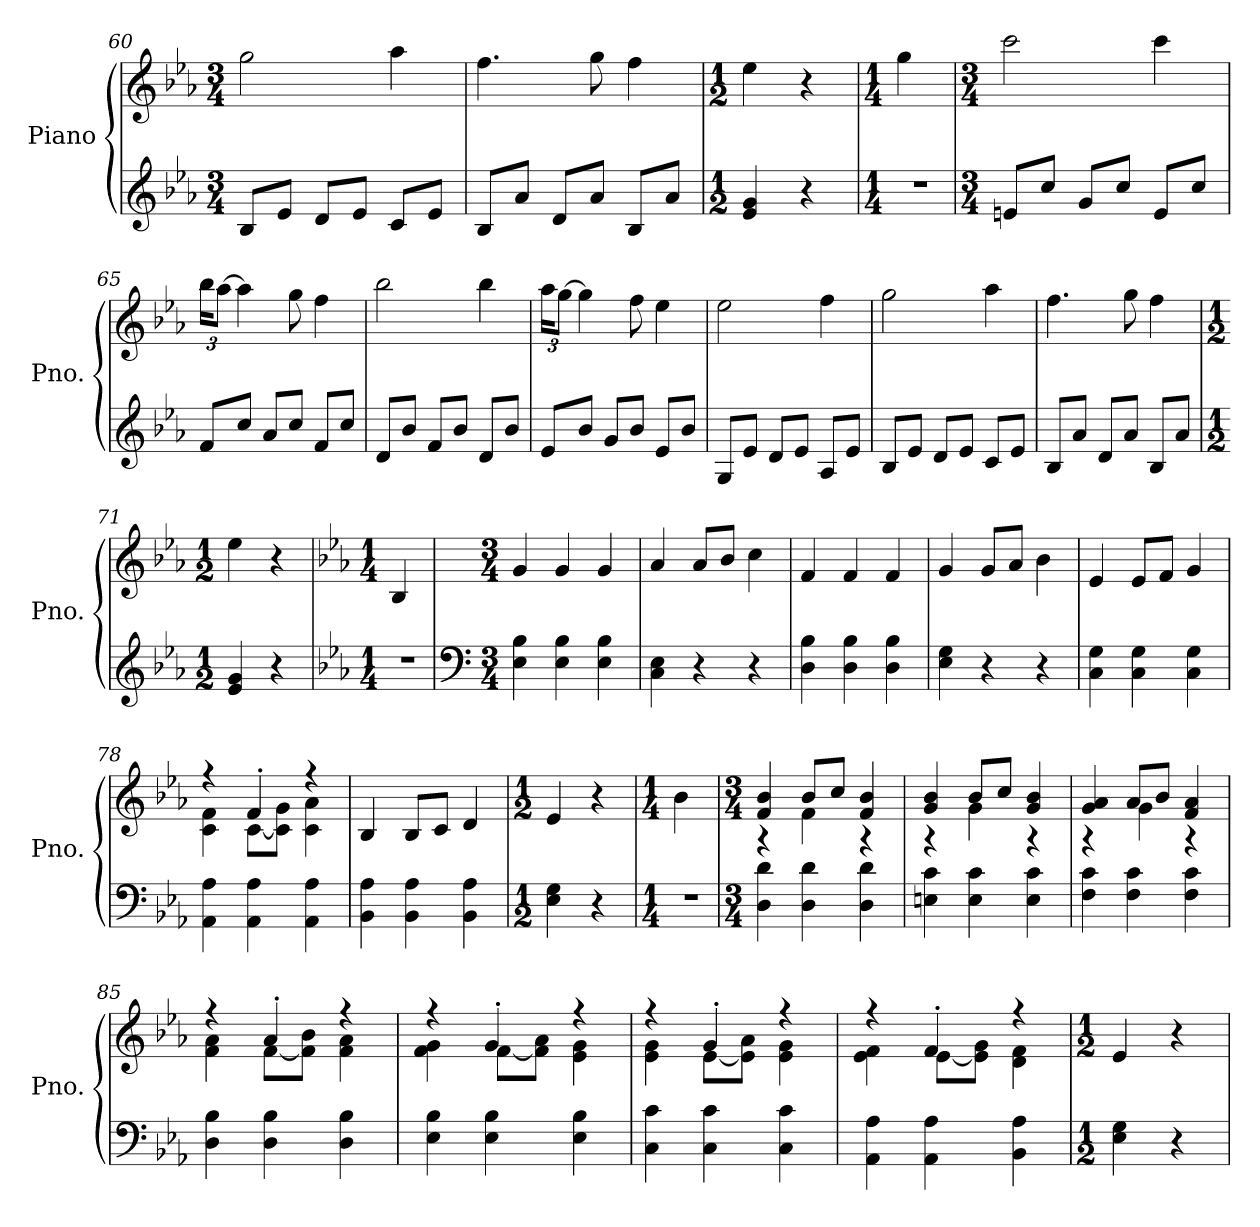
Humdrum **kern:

**kern	**kern
*part1	*part1
*staff2	*staff1
*I"Piano	*
*I'Pno.	*
*clefG2	*clefG2
*k[b-e-a-]	*k[b-e-a-]
*M3/4	*M3/4
=60	=60
8B-/L	2gg\
8e-/J	.
8d/L	.
8e-/J	.
8c/L	4aa-\
8e-/J	.
=61	=61
8B-/L	4.ff\
8a-/J	.
8d/L	.
8a-/J	8gg\
8B-/L	4ff\
8a-/J	.
=62	=62
*M1/2	*M1/2
4e-/ 4g/	4ee-\
4r	4r
=63	=63
*M1/4	*M1/4
4r	4gg\
=64	=64
*M3/4	*M3/4
8en/L	2ccc\
8cc/J	.
8g/L	.
8cc/J	.
8e/L	4ccc\
8cc/J	.
!!LO:LB:g=z
=65	=65
*	*Xbrackettup
8f/L	24bb-\KL
.	[12aa-\J
8cc/J	4aa-\]
8a-/L	.
8cc/J	8gg\
8f/L	4ff\
8cc/J	.
=66	=66
8d/L	2bb-\
8b-/J	.
8f/L	.
8b-/J	.
8d/L	4bb-\
8b-/J	.
=67	=67
8e-/L	24aa-\KL
.	[12gg\J
8b-/J	4gg\]
8g/L	.
8b-/J	8ff\
8e-/L	4ee-\
8b-/J	.
=68	=68
8G/L	2ee-\
8e-/J	.
8d/L	.
8e-/J	.
8A-/L	4ff\
8e-/J	.
=69	=69
8B-/L	2gg\
8e-/J	.
8d/L	.
8e-/J	.
8c/L	4aa-\
8e-/J	.
=70	=70
8B-/L	4.ff\
8a-/J	.
8d/L	.
8a-/J	8gg\
8B-/L	4ff\
8a-/J	.
!!LO:LB:g=z
=71	=71
*M1/2	*M1/2
4e-/ 4g/	4ee-\
4r	4r
=72	=72
*k[b-e-a-]	*k[b-e-a-]
*M1/4	*M1/4
4r	4B-/
=73	=73
*clefF4	*
*M3/4	*M3/4
4E-\ 4B-\	4g/
4E-\ 4B-\	4g/
4E-\ 4B-\	4g/
=74	=74
4C\ 4E-\	4a-/
4r	8a-/L
.	8b-/J
4r	4cc\
=75	=75
4D\ 4B-\	4f/
4D\ 4B-\	4f/
4D\ 4B-\	4f/
=76	=76
4E-\ 4G\	4g/
4r	8g/L
.	8a-/J
4r	4b-\
=77	=77
4C\ 4G\	4e-/
4C\ 4G\	8e-/L
.	8f/J
4C\ 4G\	4g/
=78	=78
*	*^
4AA-\ 4A-\	4r	4c\ 4f\
4AA-\ 4A-\	4f'/	[8c\L
.	.	8c\] 8g\J
4AA-\ 4A-\	4r	4c\ 4a-\
*	*v	*v
!!LO:LB:g=z
=79	=79
4BB-\ 4A-\	4B-/
4BB-\ 4A-\	8B-/L
.	8c/J
4BB-\ 4A-\	4d/
=80	=80
*M1/2	*M1/2
4E-\ 4G\	4e-/
4r	4r
=81	=81
*M1/4	*M1/4
4r	4b-\
=82	=82
*M3/4	*M3/4
*	*^
4D\ 4d\	4f/ 4b-/	4r
4D\ 4d\	8b-/L	4f\
.	8cc/J	.
4D\ 4d\	4f/ 4b-/	4r
=83	=83	=83
4En\ 4c\	4g/ 4b-/	4r
4E\ 4c\	8b-/L	4g\
.	8cc/J	.
4E\ 4c\	4g/ 4b-/	4r
=84	=84	=84
4F\ 4c\	4g/ 4a-/	4r
4F\ 4c\	8a-/L	4g\
.	8b-/J	.
4F\ 4c\	4f/ 4a-/	4r
=85	=85	=85
4D\ 4B-\	4r	4f\ 4a-\
4D\ 4B-\	4a-'/	[8f\L
.	.	8f\] 8b-\J
4D\ 4B-\	4r	4f\ 4a-\
=86	=86	=86
4E-\ 4B-\	4r	4f\ 4g\
4E-\ 4B-\	4g'/	[8f\L
.	.	8f\] 8a-\J
4E-\ 4B-\	4r	4e-\ 4g\
!!LO:PB:g=z	!!
=87	=87	=87
4C\ 4c\	4r	4e-\ 4g\
4C\ 4c\	4g'/	[8e-\L
.	.	8e-\] 8a-\J
4C\ 4c\	4r	4e-\ 4g\
=88	=88	=88
4AA-\ 4A-\	4r	4e-\ 4f\
4AA-\ 4A-\	4f'/	[8e-\L
.	.	8e-\] 8g\J
4BB-\ 4A-\	4r	4d\ 4f\
*	*v	*v
=89	=89
*M1/2	*M1/2
4E-\ 4G\	4e-/
4r	4r
=	=
*-	*-
